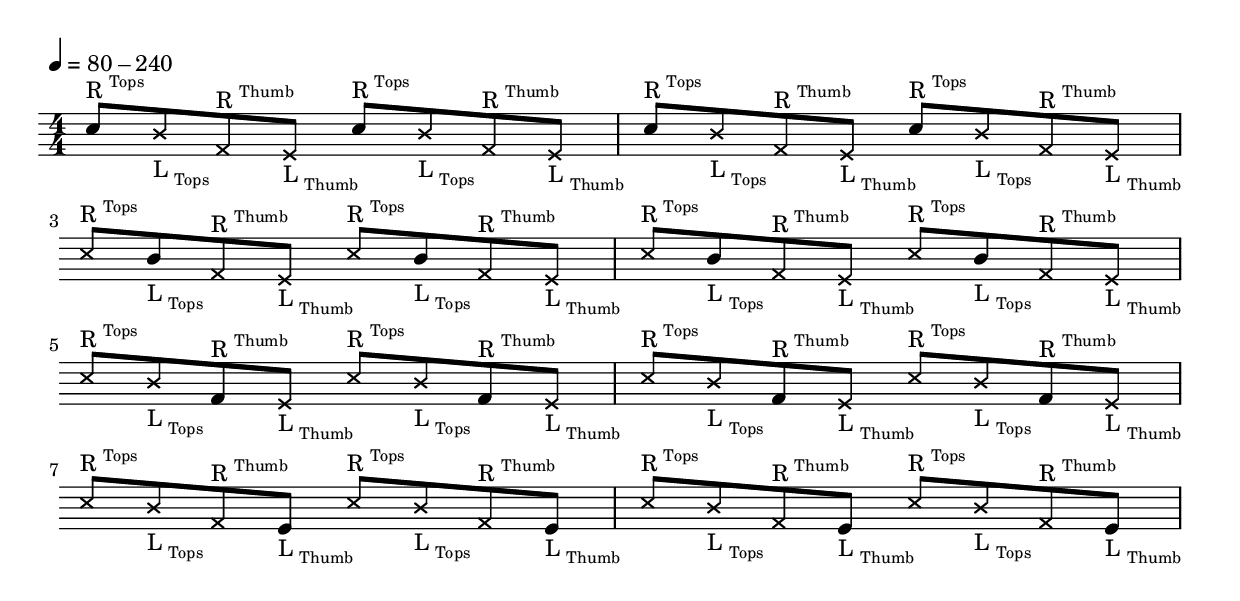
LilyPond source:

\version "2.24.1"
\include "../global.ly"

\layout {
  indent = -3.5
}

\relative {
  \defaultScoreSettings
  \tempo 4 = 80 - 240
  \time 4/4

  \rimNote

  \repeat unfold 4 { \once \defaultNote c''8^\RTopsTop                    b_\LTopsBtm                    f^\RThumbTop                    e_\LThumbBtm } \break
  \repeat unfold 4 {                     c'8^\RTopsTop \once \defaultNote b_\LTopsBtm                    f^\RThumbTop                    e_\LThumbBtm } \break
  \repeat unfold 4 {                     c'8^\RTopsTop                    b_\LTopsBtm \once \defaultNote f^\RThumbTop                    e_\LThumbBtm } \break
  \repeat unfold 4 {                     c'8^\RTopsTop                    b_\LTopsBtm                    f^\RThumbTop \once \defaultNote e_\LThumbBtm } \break

  \resetNoteHead
}